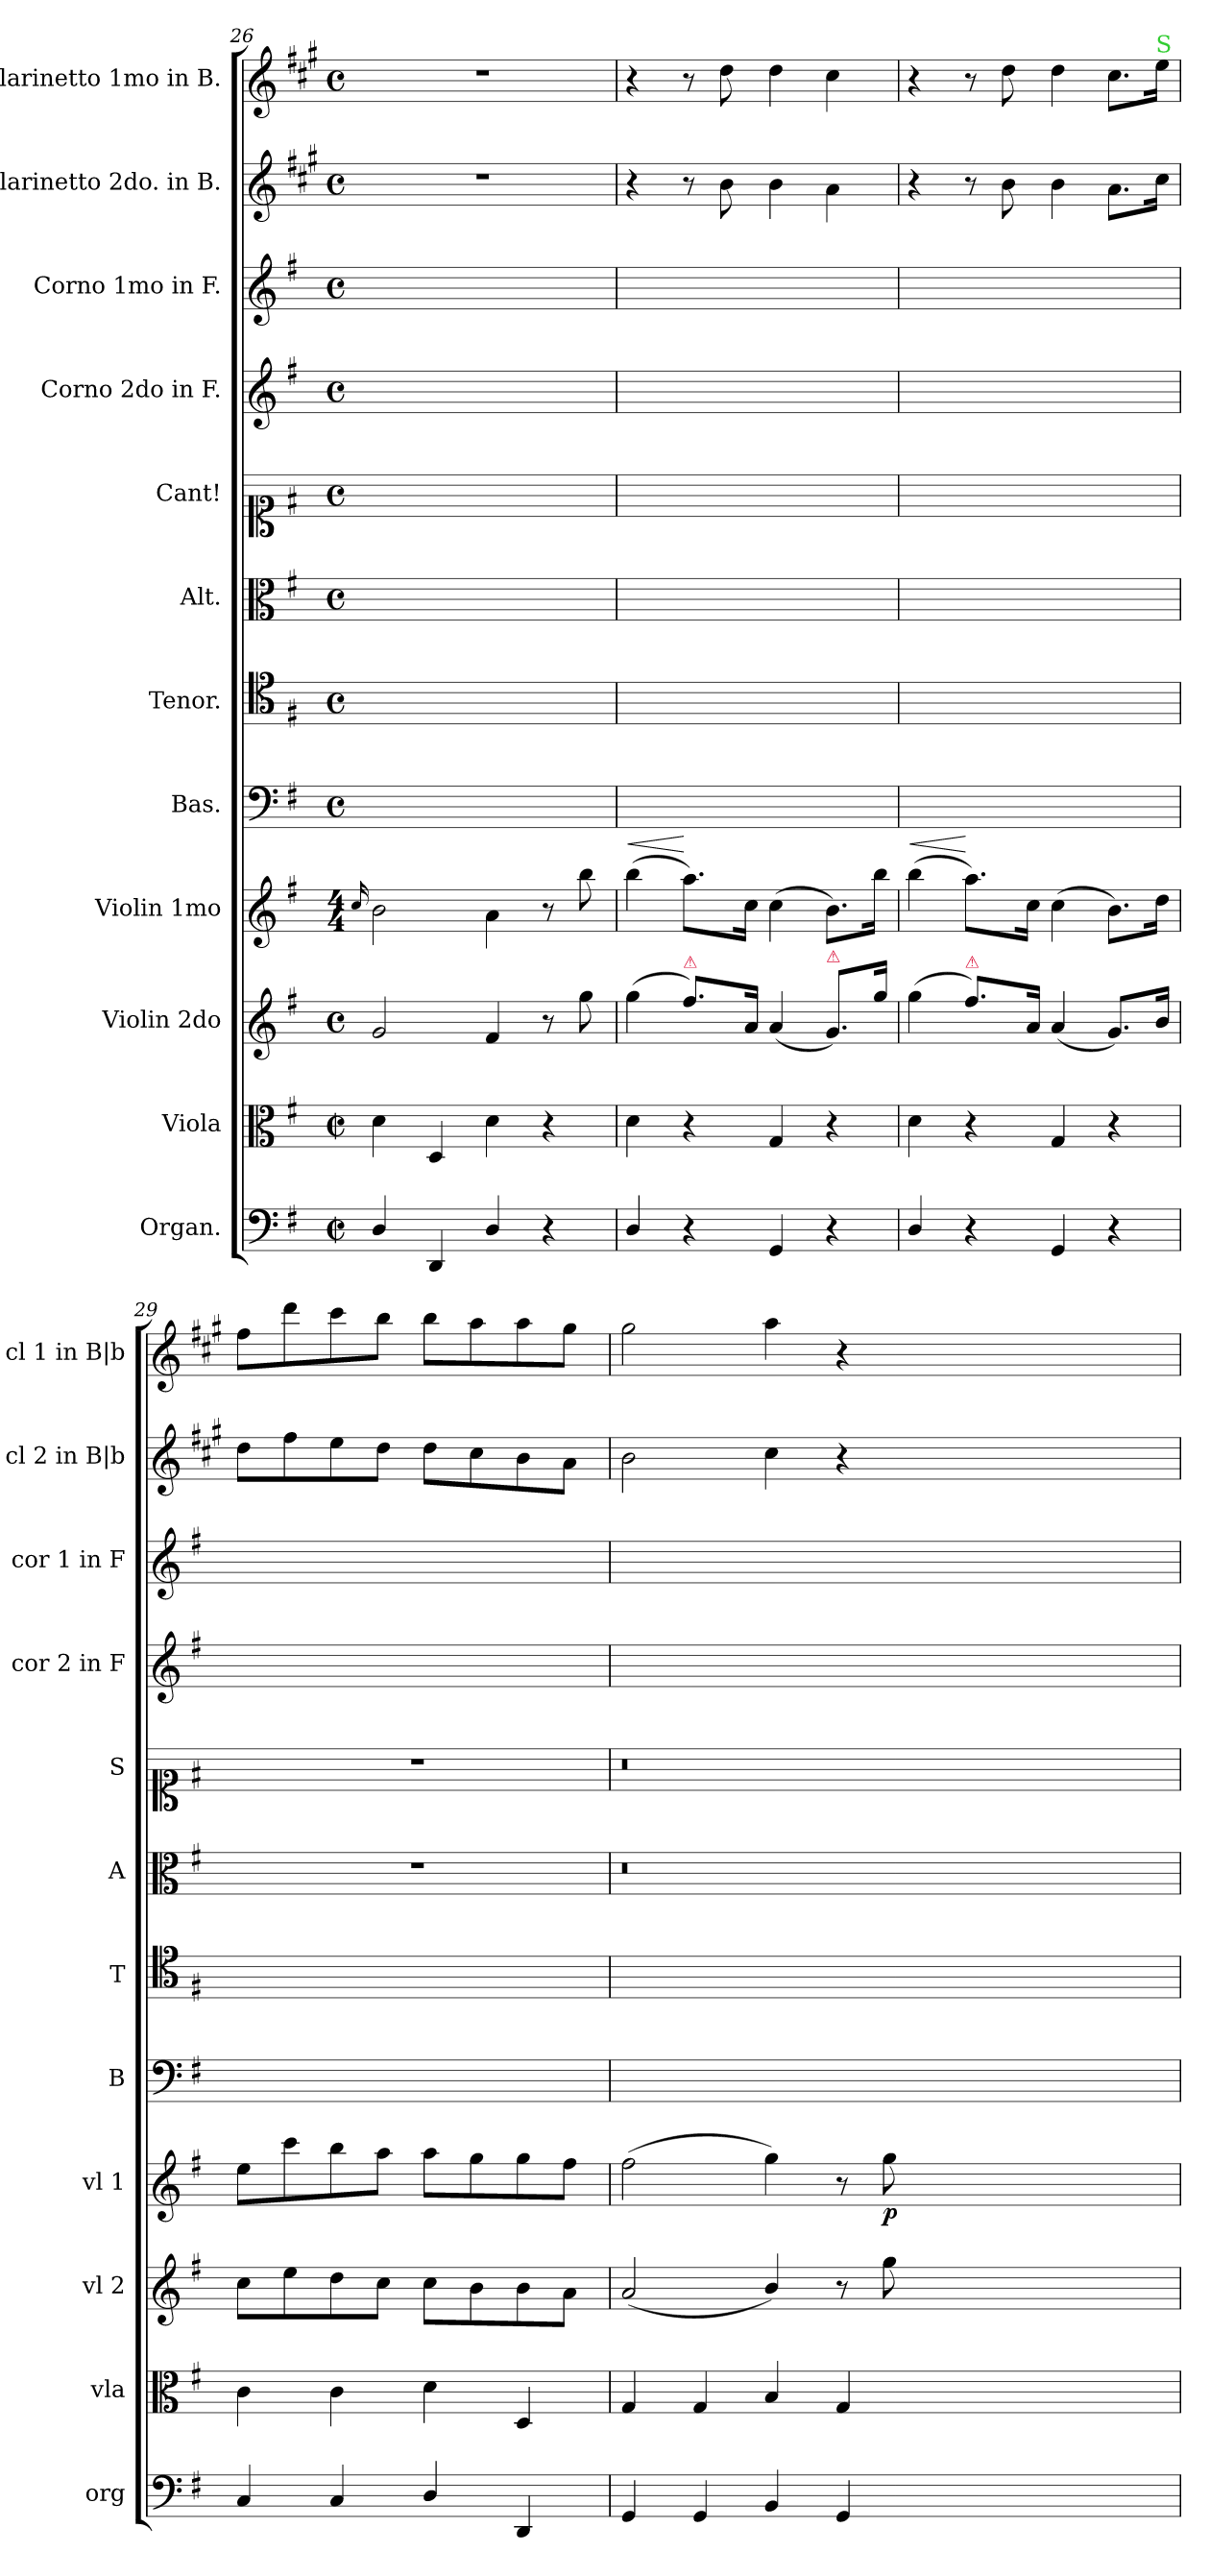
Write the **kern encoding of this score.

**kern	**kern	**kern	**kern	**dynam	**kern	**kern	**kern	**kern	**kern	**kern	**kern	**dynam	**kern
*part12	*part11	*part10	*part9	*part9	*part8	*part7	*part6	*part5	*part4	*part3	*part2	*part2	*part1
*staff12	*staff11	*staff10	*staff9	*staff9	*staff8	*staff7	*staff6	*staff5	*staff4	*staff3	*staff2	*staff2	*staff1
*I"Organ.	*I"Viola	*I"Violin 2do	*I"Violin 1mo	*	*I"Bas.	*I"Tenor.	*I"Alt.	*I"Cant!	*I"Corno 2do in F.	*I"Corno 1mo in F.	*I"Clarinetto 2do. in B.	*	*I"Clarinetto 1mo in B.
*I'org	*I'vla	*I'vl 2	*I'vl 1	*	*I'B	*I'T	*I'A	*I'S	*I'cor 2 in F	*I'cor 1 in F	*I'cl 2 in B|b	*	*I'cl 1 in B|b
*clefF4	*clefC3	*clefG2	*clefG2	*	*clefF4	*clefC4	*clefC3	*clefC1	*clefG2	*clefG2	*clefG2	*	*clefG2
*	*	*	*	*	*	*	*	*	*ITrd4c7	*ITrd4c7	*ITrd1c2	*	*ITrd1c2
*k[f#]	*k[f#]	*k[f#]	*k[f#]	*	*k[f#]	*k[f#]	*k[f#]	*k[f#]	*k[]	*k[]	*k[f#]	*	*k[f#]
*G:	*G:	*G:	*G:	*	*G:	*G:	*G:	*G:	*	*	*G:	*	*G:
*M4/4	*M4/4	*M4/4	*M4/4	*	*M4/4	*M4/4	*M4/4	*M4/4	*M4/4	*M4/4	*M4/4	*	*M4/4
*met(c|)	*met(c|)	*met(c)	*	*	*met(c)	*met(c)	*met(c)	*met(c)	*met(c)	*met(c)	*met(c)	*	*met(c)
=26	=26	=26	=26	=26	=26	=26	=26	=26	=26	=26	=26	=26	=26
.	.	.	16qqcc/	.	.	.	.	.	.	.	.	.	.
4D/	4d\	2g/	2b\	.	1ryy	1ryy	1ryy	1ryy	1ryy	1ryy	1r	.	1r
4DD/	4D/	.	.	.	.	.	.	.	.	.	.	.	.
4D/	4d\	4f#/	4a\	.	.	.	.	.	.	.	.	.	.
4r	4r	8r	8r	.	.	.	.	.	.	.	.	.	.
.	.	8gg\	8bb\	.	.	.	.	.	.	.	.	.	.
=27	=27	=27	=27	=27	=27	=27	=27	=27	=27	=27	=27	=27	=27
!	!	!	!	!LO:HP:a	!	!	!	!	!	!	!	!	!
4D/	4d\	(4gg\	(4bb	<	1ryy	1ryy	1ryy	1ryy	1ryy	1ryy	4r	.	4r
!	!	!LO:TX:a:color=crimson:t=⚠	!	!	!	!	!	!	!	!	!	!	!
4r	4r	8.ff#\L)	8.aaL)	[	.	.	.	.	.	.	8r	.	8r
.	.	.	.	.	.	.	.	.	.	.	8a\	for	8cc\
.	.	16a/Jk	16cc\Jk	.	.	.	.	.	.	.	.	.	.
4GG/	4G/	(4a/	(4cc\	.	.	.	.	.	.	.	4a\	.	4cc\
!	!	!LO:TX:a:color=crimson:t=⚠	!	!	!	!	!	!	!	!	!	!	!
4r	4r	8.g/L)	8.b\L)	.	.	.	.	.	.	.	4g\	.	4b\
.	.	16gg\Jk	16bb\Jk	.	.	.	.	.	.	.	.	.	.
=28	=28	=28	=28	=28	=28	=28	=28	=28	=28	=28	=28	=28	=28
!	!	!	!	!LO:HP:a	!	!	!	!	!	!	!	!	!
4D/	4d\	(4gg	(4bb	<	1ryy	1ryy	1ryy	1ryy	1ryy	1ryy	4r	.	4r
!	!	!LO:TX:a:color=crimson:t=⚠	!	!	!	!	!	!	!	!	!	!	!
4r	4r	8.ff#L)	8.aaL)	[	.	.	.	.	.	.	8r	.	8r
.	.	.	.	.	.	.	.	.	.	.	8a\	.	8cc\
.	.	16a/Jk	16cc\Jk	.	.	.	.	.	.	.	.	.	.
4GG/	4G/	(4a/	(4cc	.	.	.	.	.	.	.	4a\	.	4cc\
4r	4r	8.g/L)	8.bL)	.	.	.	.	.	.	.	8.g\L	.	8.b\L
!	!	!	!	!	!	!	!	!	!	!	!	!	!LO:TX:a:color=limegreen:t=S
.	.	16b/Jk	16dd\Jk	.	.	.	.	.	.	.	16b\Jk	.	16dd\Jk
=29	=29	=29	=29	=29	=29	=29	=29	=29	=29	=29	=29	=29	=29
4C/	4c\	8cc\L	8ee\L	.	1ryy	1ryy	1r	1r	1ryy	1ryy	8cc\L	.	8ee\L
.	.	8ee\	8ccc\	.	.	.	.	.	.	.	8ee\	.	8ccc\
4C/	4c\	8dd\	8bb\	.	.	.	.	.	.	.	8dd\	.	8bb\
.	.	8cc\J	8aa\J	.	.	.	.	.	.	.	8cc\J	.	8aa\J
4D/	4d\	8cc\L	8aa\L	.	.	.	.	.	.	.	8cc\L	.	8aa\L
.	.	8b\	8gg\	.	.	.	.	.	.	.	8b\	.	8gg\
4DD/	4D/	8b\	8gg\	.	.	.	.	.	.	.	8a\	.	8gg\
.	.	8a\J	8ff#\J	.	.	.	.	.	.	.	8g\J	.	8ff#\J
=30	=30	=30	=30	=30	=30	=30	=30	=30	=30	=30	=30	=30	=30
4GG/	4G/	(2a/	(2ff#	.	1ryy	1ryy	0.r	0.r	1ryy	1ryy	2a\	.	2ff#\
4GG/	4G/	.	.	.	.	.	.	.	.	.	.	.	.
4BB/	4B/	4b/)	4gg)	.	.	.	.	.	.	.	4b\	.	4gg\
4GG/	4G/	8r	8r	.	.	.	.	.	.	.	4r	.	4r
.	.	8gg\	8gg\	p.	.	.	.	.	.	.	.	.	.
0ryy	0ryy	0ryy	0ryy	.	0ryy	0ryy	.	.	0ryy	0ryy	0ryy	.	0ryy
=	=	=	=	=	=	=	=	=	=	=	=	=	=
*-	*-	*-	*-	*-	*-	*-	*-	*-	*-	*-	*-	*-	*-
